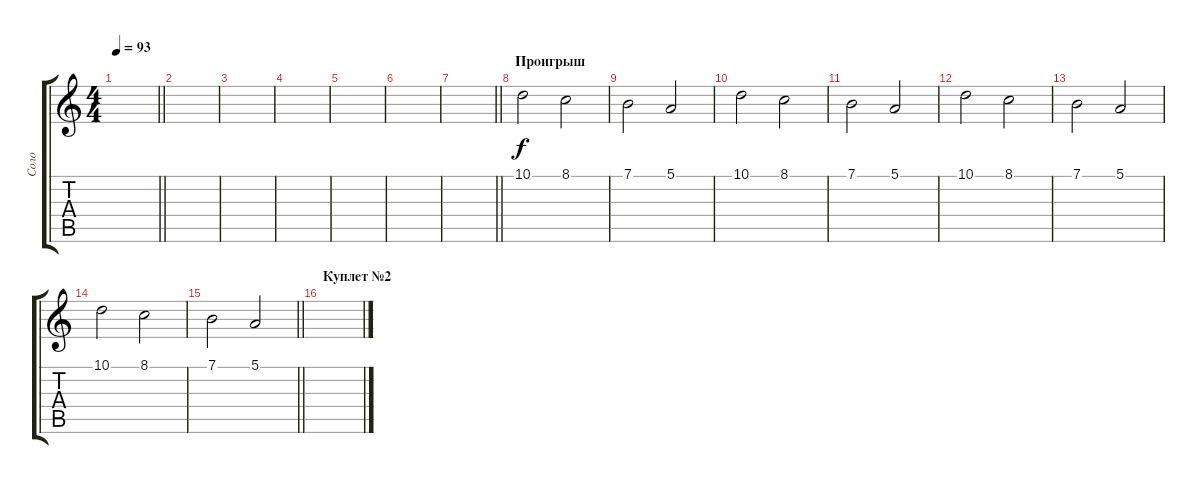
\track ("Соло" "Соло") {instrument rockorgan}
\staff {score tabs}
\tuning (E4 B3 G3 D3 A2 E2) {hide}
\ts (4 4)
\tempo 93
\clef g2
\barLineRight lightlight
\ks c
|
|
|
|
|
|
\barLineRight lightlight
|
\section ("" "Проигрыш")
10.1.2 8.1.2 |
7.1.2 5.1.2 |
10.1.2 8.1.2 |
7.1.2 5.1.2 |
10.1.2 8.1.2 |
7.1.2 5.1.2 |
10.1.2 8.1.2 |
\barLineRight lightlight
7.1.2 5.1.2 |
\section ("" "Куплет №2")
